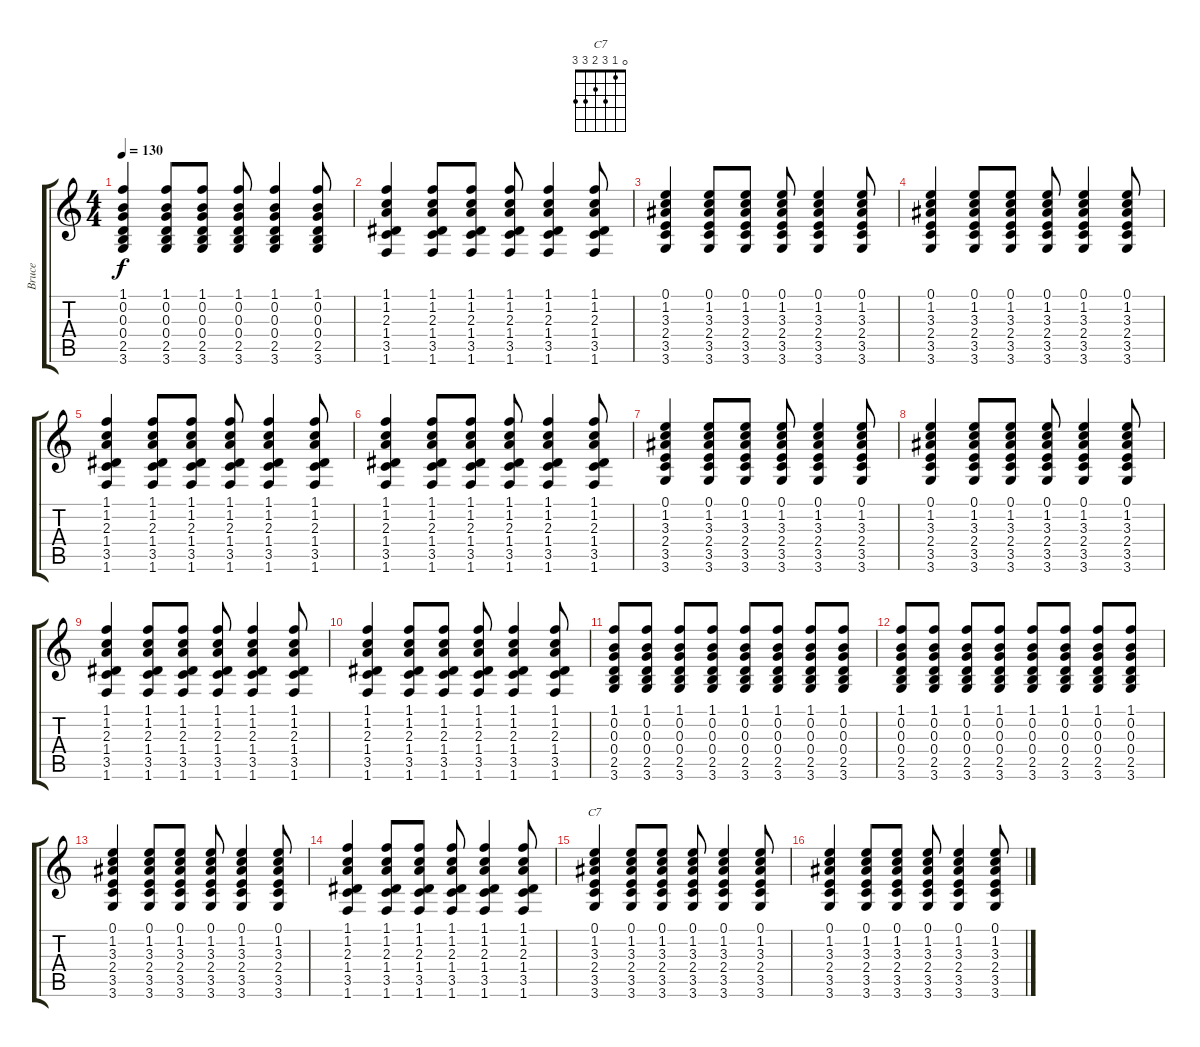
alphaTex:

\track ("Bruce" "Bruce") {instrument acousticguitarsteel}
\staff {score tabs}
\tuning (E4 B3 G3 D3 A2 E2) {hide}
\chord ("C7" 0 1 3 2 3 3)
\ts (4 4)
\tempo 130
\clef g2
\ks c
(1.1 0.2 0.3 0.4 2.5 3.6).4{dy f} (1.1 0.2 0.3 0.4 2.5 3.6).8 (1.1 0.2 0.3 0.4 2.5 3.6).8 (1.1 0.2 0.3 0.4 2.5 3.6).8 (1.1 0.2 0.3 0.4 2.5 3.6).4 (1.1 0.2 0.3 0.4 2.5 3.6).8 |
(1.1 1.2 2.3 1.4 3.5 1.6).4 (1.1 1.2 2.3 1.4 3.5 1.6).8 (1.1 1.2 2.3 1.4 3.5 1.6).8 (1.1 1.2 2.3 1.4 3.5 1.6).8 (1.1 1.2 2.3 1.4 3.5 1.6).4 (1.1 1.2 2.3 1.4 3.5 1.6).8 |
(0.1 1.2 3.3 2.4 3.5 3.6).4 (0.1 1.2 3.3 2.4 3.5 3.6).8 (0.1 1.2 3.3 2.4 3.5 3.6).8 (0.1 1.2 3.3 2.4 3.5 3.6).8 (0.1 1.2 3.3 2.4 3.5 3.6).4 (0.1 1.2 3.3 2.4 3.5 3.6).8 |
(0.1 1.2 3.3 2.4 3.5 3.6).4 (0.1 1.2 3.3 2.4 3.5 3.6).8 (0.1 1.2 3.3 2.4 3.5 3.6).8 (0.1 1.2 3.3 2.4 3.5 3.6).8 (0.1 1.2 3.3 2.4 3.5 3.6).4 (0.1 1.2 3.3 2.4 3.5 3.6).8 |
(1.1 1.2 2.3 1.4 3.5 1.6).4 (1.1 1.2 2.3 1.4 3.5 1.6).8 (1.1 1.2 2.3 1.4 3.5 1.6).8 (1.1 1.2 2.3 1.4 3.5 1.6).8 (1.1 1.2 2.3 1.4 3.5 1.6).4 (1.1 1.2 2.3 1.4 3.5 1.6).8 |
(1.1 1.2 2.3 1.4 3.5 1.6).4 (1.1 1.2 2.3 1.4 3.5 1.6).8 (1.1 1.2 2.3 1.4 3.5 1.6).8 (1.1 1.2 2.3 1.4 3.5 1.6).8 (1.1 1.2 2.3 1.4 3.5 1.6).4 (1.1 1.2 2.3 1.4 3.5 1.6).8 |
(0.1 1.2 3.3 2.4 3.5 3.6).4 (0.1 1.2 3.3 2.4 3.5 3.6).8 (0.1 1.2 3.3 2.4 3.5 3.6).8 (0.1 1.2 3.3 2.4 3.5 3.6).8 (0.1 1.2 3.3 2.4 3.5 3.6).4 (0.1 1.2 3.3 2.4 3.5 3.6).8 |
(0.1 1.2 3.3 2.4 3.5 3.6).4 (0.1 1.2 3.3 2.4 3.5 3.6).8 (0.1 1.2 3.3 2.4 3.5 3.6).8 (0.1 1.2 3.3 2.4 3.5 3.6).8 (0.1 1.2 3.3 2.4 3.5 3.6).4 (0.1 1.2 3.3 2.4 3.5 3.6).8 |
(1.1 1.2 2.3 1.4 3.5 1.6).4 (1.1 1.2 2.3 1.4 3.5 1.6).8 (1.1 1.2 2.3 1.4 3.5 1.6).8 (1.1 1.2 2.3 1.4 3.5 1.6).8 (1.1 1.2 2.3 1.4 3.5 1.6).4 (1.1 1.2 2.3 1.4 3.5 1.6).8 |
(1.1 1.2 2.3 1.4 3.5 1.6).4 (1.1 1.2 2.3 1.4 3.5 1.6).8 (1.1 1.2 2.3 1.4 3.5 1.6).8 (1.1 1.2 2.3 1.4 3.5 1.6).8 (1.1 1.2 2.3 1.4 3.5 1.6).4 (1.1 1.2 2.3 1.4 3.5 1.6).8 |
(1.1 0.2 0.3 0.4 2.5 3.6).8 (1.1 0.2 0.3 0.4 2.5 3.6).8 (1.1 0.2 0.3 0.4 2.5 3.6).8 (1.1 0.2 0.3 0.4 2.5 3.6).8 (1.1 0.2 0.3 0.4 2.5 3.6).8 (1.1 0.2 0.3 0.4 2.5 3.6).8 (1.1 0.2 0.3 0.4 2.5 3.6).8 (1.1 0.2 0.3 0.4 2.5 3.6).8 |
(1.1 0.2 0.3 0.4 2.5 3.6).8 (1.1 0.2 0.3 0.4 2.5 3.6).8 (1.1 0.2 0.3 0.4 2.5 3.6).8 (1.1 0.2 0.3 0.4 2.5 3.6).8 (1.1 0.2 0.3 0.4 2.5 3.6).8 (1.1 0.2 0.3 0.4 2.5 3.6).8 (1.1 0.2 0.3 0.4 2.5 3.6).8 (1.1 0.2 0.3 0.4 2.5 3.6).8 |
(0.1 1.2 3.3 2.4 3.5 3.6).4 (0.1 1.2 3.3 2.4 3.5 3.6).8 (0.1 1.2 3.3 2.4 3.5 3.6).8 (0.1 1.2 3.3 2.4 3.5 3.6).8 (0.1 1.2 3.3 2.4 3.5 3.6).4 (0.1 1.2 3.3 2.4 3.5 3.6).8 |
(1.1 1.2 2.3 1.4 3.5 1.6).4 (1.1 1.2 2.3 1.4 3.5 1.6).8 (1.1 1.2 2.3 1.4 3.5 1.6).8 (1.1 1.2 2.3 1.4 3.5 1.6).8 (1.1 1.2 2.3 1.4 3.5 1.6).4 (1.1 1.2 2.3 1.4 3.5 1.6).8 |
(0.1 1.2 3.3 2.4 3.5 3.6).4{ch "C7"} (0.1 1.2 3.3 2.4 3.5 3.6).8 (0.1 1.2 3.3 2.4 3.5 3.6).8 (0.1 1.2 3.3 2.4 3.5 3.6).8 (0.1 1.2 3.3 2.4 3.5 3.6).4 (0.1 1.2 3.3 2.4 3.5 3.6).8 |
(0.1 1.2 3.3 2.4 3.5 3.6).4 (0.1 1.2 3.3 2.4 3.5 3.6).8 (0.1 1.2 3.3 2.4 3.5 3.6).8 (0.1 1.2 3.3 2.4 3.5 3.6).8 (0.1 1.2 3.3 2.4 3.5 3.6).4 (0.1 1.2 3.3 2.4 3.5 3.6).8
